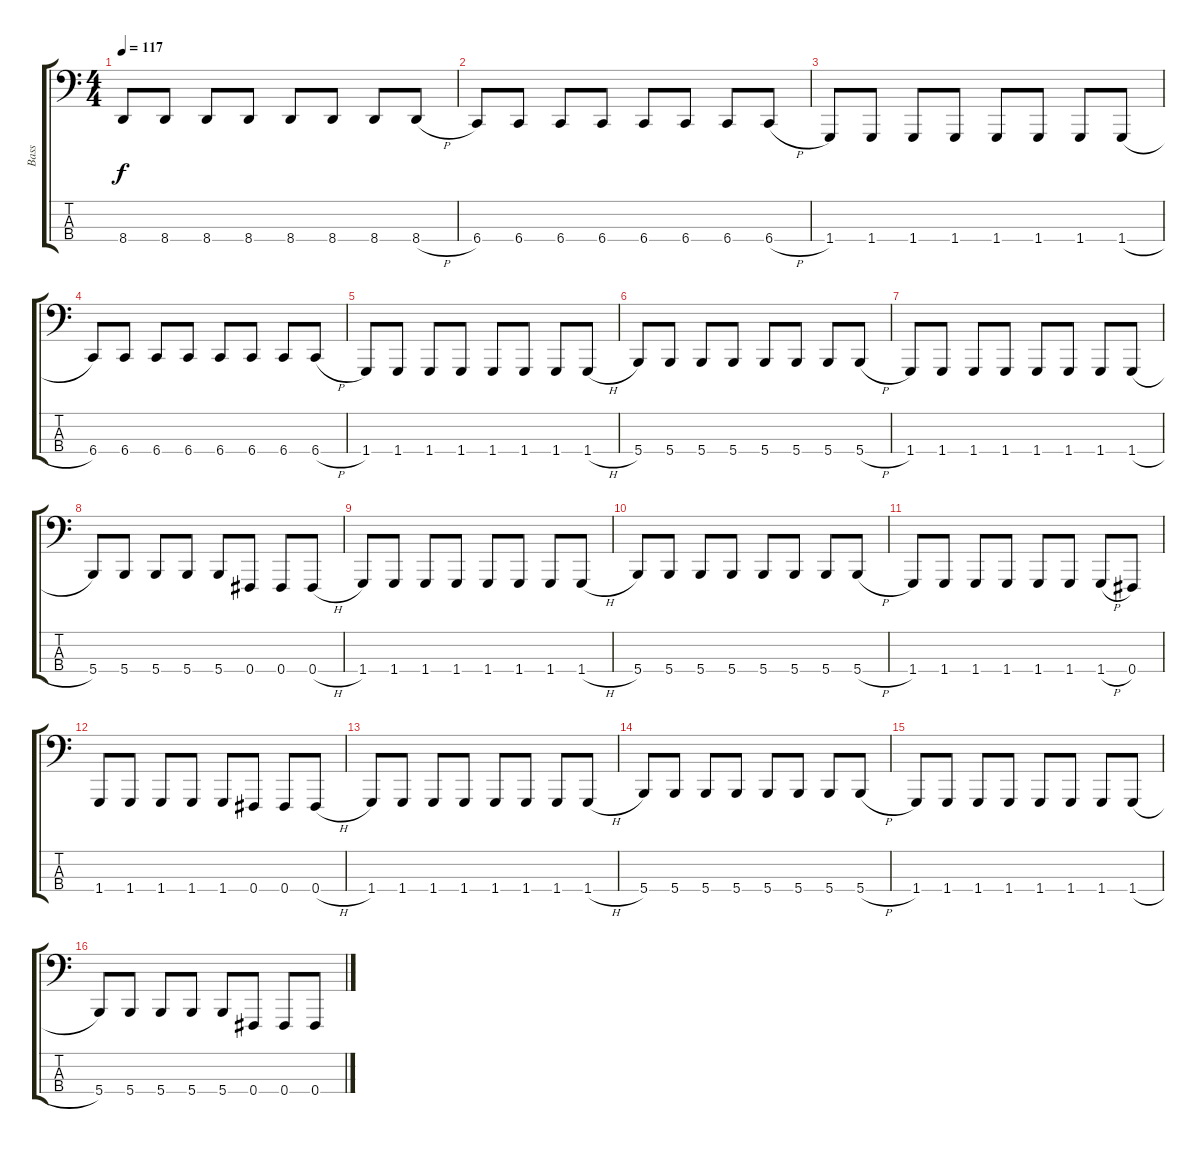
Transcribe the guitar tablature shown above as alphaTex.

\track ("Bass" "Bass") {instrument acousticbass}
\staff {score tabs}
\tuning (G2 D2 A1 Gb0) {hide}
\ts (4 4)
\tempo 117
\clef f4
\ks c
8.4.8{dy f} 8.4.8 8.4.8 8.4.8 8.4.8 8.4.8 8.4.8 8.4{h}.8 |
6.4.8 6.4.8 6.4.8 6.4.8 6.4.8 6.4.8 6.4.8 6.4{h}.8 |
1.4.8 1.4.8 1.4.8 1.4.8 1.4.8 1.4.8 1.4.8 1.4{h}.8 |
6.4.8 6.4.8 6.4.8 6.4.8 6.4.8 6.4.8 6.4.8 6.4{h}.8 |
1.4.8 1.4.8 1.4.8 1.4.8 1.4.8 1.4.8 1.4.8 1.4{h}.8 |
5.4.8 5.4.8 5.4.8 5.4.8 5.4.8 5.4.8 5.4.8 5.4{h}.8 |
1.4.8 1.4.8 1.4.8 1.4.8 1.4.8 1.4.8 1.4.8 1.4{h}.8 |
5.4.8 5.4.8 5.4.8 5.4.8 5.4.8 0.4.8 0.4.8 0.4{h}.8 |
1.4.8 1.4.8 1.4.8 1.4.8 1.4.8 1.4.8 1.4.8 1.4{h}.8 |
5.4.8 5.4.8 5.4.8 5.4.8 5.4.8 5.4.8 5.4.8 5.4{h}.8 |
1.4.8 1.4.8 1.4.8 1.4.8 1.4.8 1.4.8 1.4{h}.8 0.4.8 |
1.4.8 1.4.8 1.4.8 1.4.8 1.4.8 0.4.8 0.4.8 0.4{h}.8 |
1.4.8 1.4.8 1.4.8 1.4.8 1.4.8 1.4.8 1.4.8 1.4{h}.8 |
5.4.8 5.4.8 5.4.8 5.4.8 5.4.8 5.4.8 5.4.8 5.4{h}.8 |
1.4.8 1.4.8 1.4.8 1.4.8 1.4.8 1.4.8 1.4.8 1.4{h}.8 |
5.4.8 5.4.8 5.4.8 5.4.8 5.4.8 0.4.8 0.4.8 0.4{h}.8
